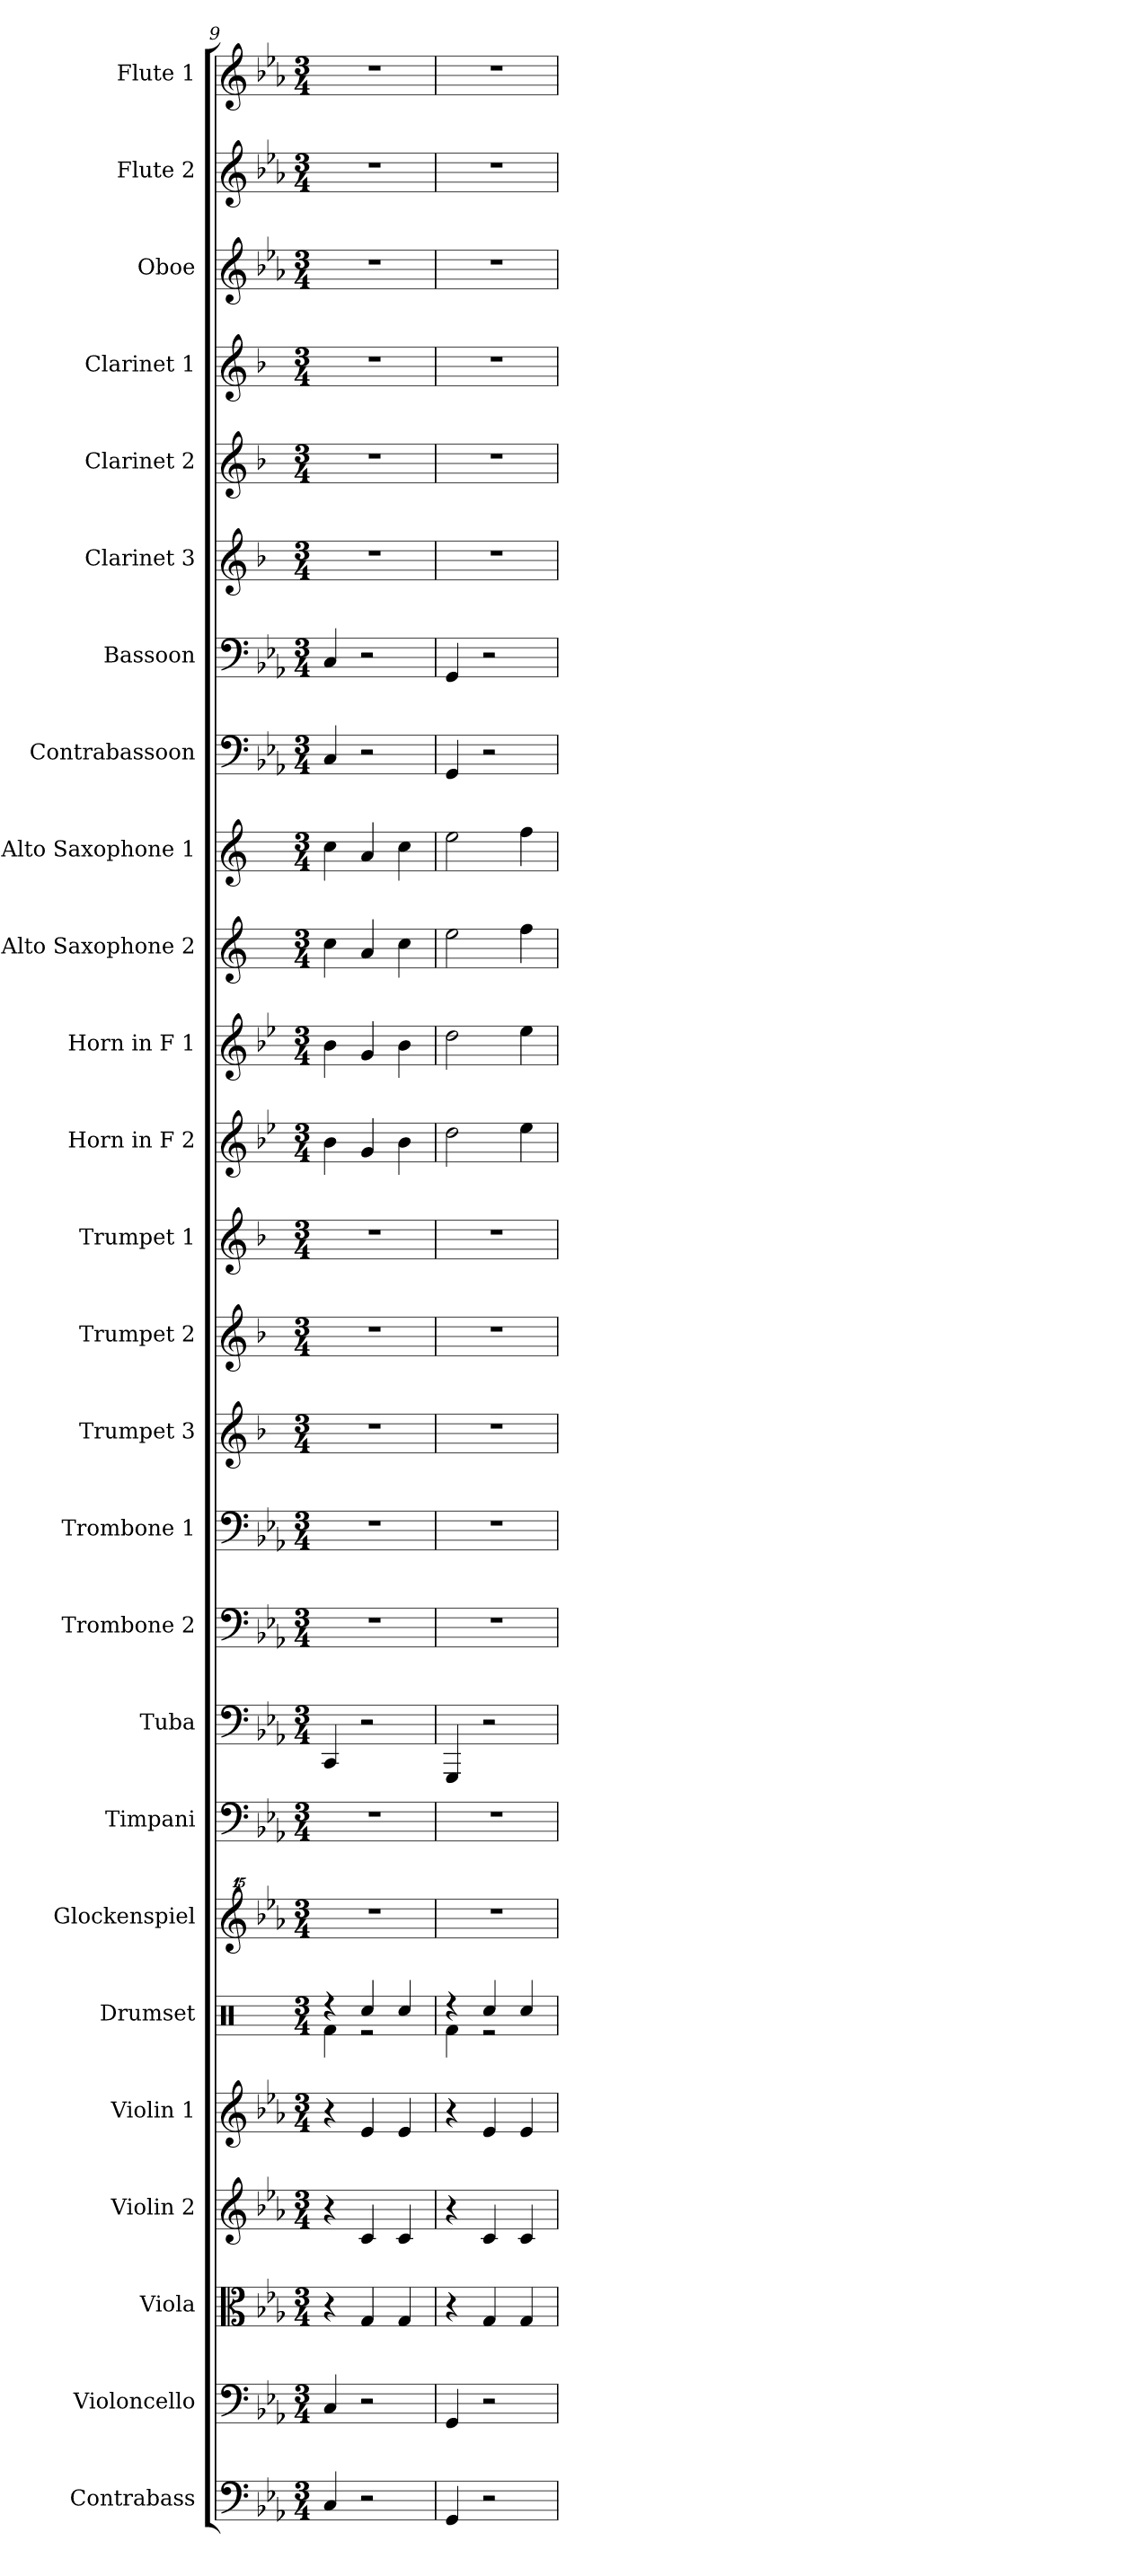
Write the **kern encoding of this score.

**kern	**kern	**kern	**kern	**kern	**kern	**kern	**kern	**kern	**kern	**kern	**kern	**kern	**kern	**kern	**kern	**kern	**kern	**kern	**kern	**kern	**kern	**kern	**kern	**kern	**kern
*part26	*part25	*part24	*part23	*part22	*part21	*part20	*part19	*part18	*part17	*part16	*part15	*part14	*part13	*part12	*part11	*part10	*part9	*part8	*part7	*part6	*part5	*part4	*part3	*part2	*part1
*staff26	*staff25	*staff24	*staff23	*staff22	*staff21	*staff20	*staff19	*staff18	*staff17	*staff16	*staff15	*staff14	*staff13	*staff12	*staff11	*staff10	*staff9	*staff8	*staff7	*staff6	*staff5	*staff4	*staff3	*staff2	*staff1
*I"Contrabass	*I"Violoncello	*I"Viola	*I"Violin 2	*I"Violin 1	*I"Drumset	*I"Glockenspiel	*I"Timpani	*I"Tuba	*I"Trombone 2	*I"Trombone 1	*I"Trumpet 3	*I"Trumpet 2	*I"Trumpet 1	*I"Horn in F 2	*I"Horn in F 1	*I"Alto Saxophone 2	*I". Alto Saxophone 1	*I"Contrabassoon	*I"Bassoon	*I"Clarinet 3	*I"Clarinet 2	*I"Clarinet 1	*I"Oboe	*I"Flute 2	*I"Flute 1
*I'Cb.	*I'Vlc.	*I'Vla.	*I'Vln. 2	*I'Vln. 1	*I'Drs.	*I'Glk.	*	*I'Tba.	*I'Tbn.	*	*	*I'2/3. Trp.	*I'1. Trp.	*	*I'1/2. Hn.	*I'A. Sax.	*I'1/2. Asax.	*I'Cbsn.	*I'Bsn.	*	*	*	*I'Ob.	*I'Fl.	*I'Fl.
*clefF4	*clefF4	*clefC3	*clefG2	*clefG2	*clefX	*clefG^^2	*clefF4	*clefF4	*clefF4	*clefF4	*clefG2	*clefG2	*clefG2	*clefG2	*clefG2	*clefG2	*clefG2	*clefF4	*clefF4	*clefG2	*clefG2	*clefG2	*clefG2	*clefG2	*clefG2
*ITrd7c12	*	*	*	*	*	*	*	*	*	*	*ITrd1c2	*ITrd1c2	*ITrd1c2	*ITrd4c7	*ITrd4c7	*ITrd5c9	*ITrd5c9	*ITrd7c12	*	*ITrd1c2	*ITrd1c2	*ITrd1c2	*	*	*
*k[b-e-a-]	*k[b-e-a-]	*k[b-e-a-]	*k[b-e-a-]	*k[b-e-a-]	*k[]	*k[b-e-a-]	*k[b-e-a-]	*k[b-e-a-]	*k[b-e-a-]	*k[b-e-a-]	*k[b-e-a-]	*k[b-e-a-]	*k[b-e-a-]	*k[b-e-a-]	*k[b-e-a-]	*k[b-e-a-]	*k[b-e-a-]	*k[b-e-a-]	*k[b-e-a-]	*k[b-e-a-]	*k[b-e-a-]	*k[b-e-a-]	*k[b-e-a-]	*k[b-e-a-]	*k[b-e-a-]
*M3/4	*M3/4	*M3/4	*M3/4	*M3/4	*M3/4	*M3/4	*M3/4	*M3/4	*M3/4	*M3/4	*M3/4	*M3/4	*M3/4	*M3/4	*M3/4	*M3/4	*M3/4	*M3/4	*M3/4	*M3/4	*M3/4	*M3/4	*M3/4	*M3/4	*M3/4
=9	=9	=9	=9	=9	=9	=9	=9	=9	=9	=9	=9	=9	=9	=9	=9	=9	=9	=9	=9	=9	=9	=9	=9	=9	=9
*	*	*	*	*	*^	*	*	*	*	*	*	*	*	*	*	*	*	*	*	*	*	*	*	*	*
4CC/	4C/	4r	4r	4r	4r	4Rf\	2.r	2.r	4CC/	2.r	2.r	2.r	2.r	2.r	4e-\	4e-\	4e-\	4e-\	4CC/	4C/	2.r	2.r	2.r	2.r	2.r	2.r
2r	2r	4G/	4c/	4e-/	4Rcc/	2r	.	.	2r	.	.	.	.	.	4c/	4c/	4c/	4c/	2r	2r	.	.	.	.	.	.
.	.	4G/	4c/	4e-/	4Rcc/	.	.	.	.	.	.	.	.	.	4e-\	4e-\	4e-\	4e-\	.	.	.	.	.	.	.	.
=10	=10	=10	=10	=10	=10	=10	=10	=10	=10	=10	=10	=10	=10	=10	=10	=10	=10	=10	=10	=10	=10	=10	=10	=10	=10	=10
4GGG/	4GG/	4r	4r	4r	4r	4Rf\	2.r	2.r	4GGG/	2.r	2.r	2.r	2.r	2.r	2g\	2g\	2g\	2g\	4GGG/	4GG/	2.r	2.r	2.r	2.r	2.r	2.r
2r	2r	4G/	4c/	4e-/	4Rcc/	2r	.	.	2r	.	.	.	.	.	.	.	.	.	2r	2r	.	.	.	.	.	.
.	.	4G/	4c/	4e-/	4Rcc/	.	.	.	.	.	.	.	.	.	4a-\	4a-\	4a-\	4a-\	.	.	.	.	.	.	.	.
*	*	*	*	*	*v	*v	*	*	*	*	*	*	*	*	*	*	*	*	*	*	*	*	*	*	*	*
=	=	=	=	=	=	=	=	=	=	=	=	=	=	=	=	=	=	=	=	=	=	=	=	=	=
*-	*-	*-	*-	*-	*-	*-	*-	*-	*-	*-	*-	*-	*-	*-	*-	*-	*-	*-	*-	*-	*-	*-	*-	*-	*-
